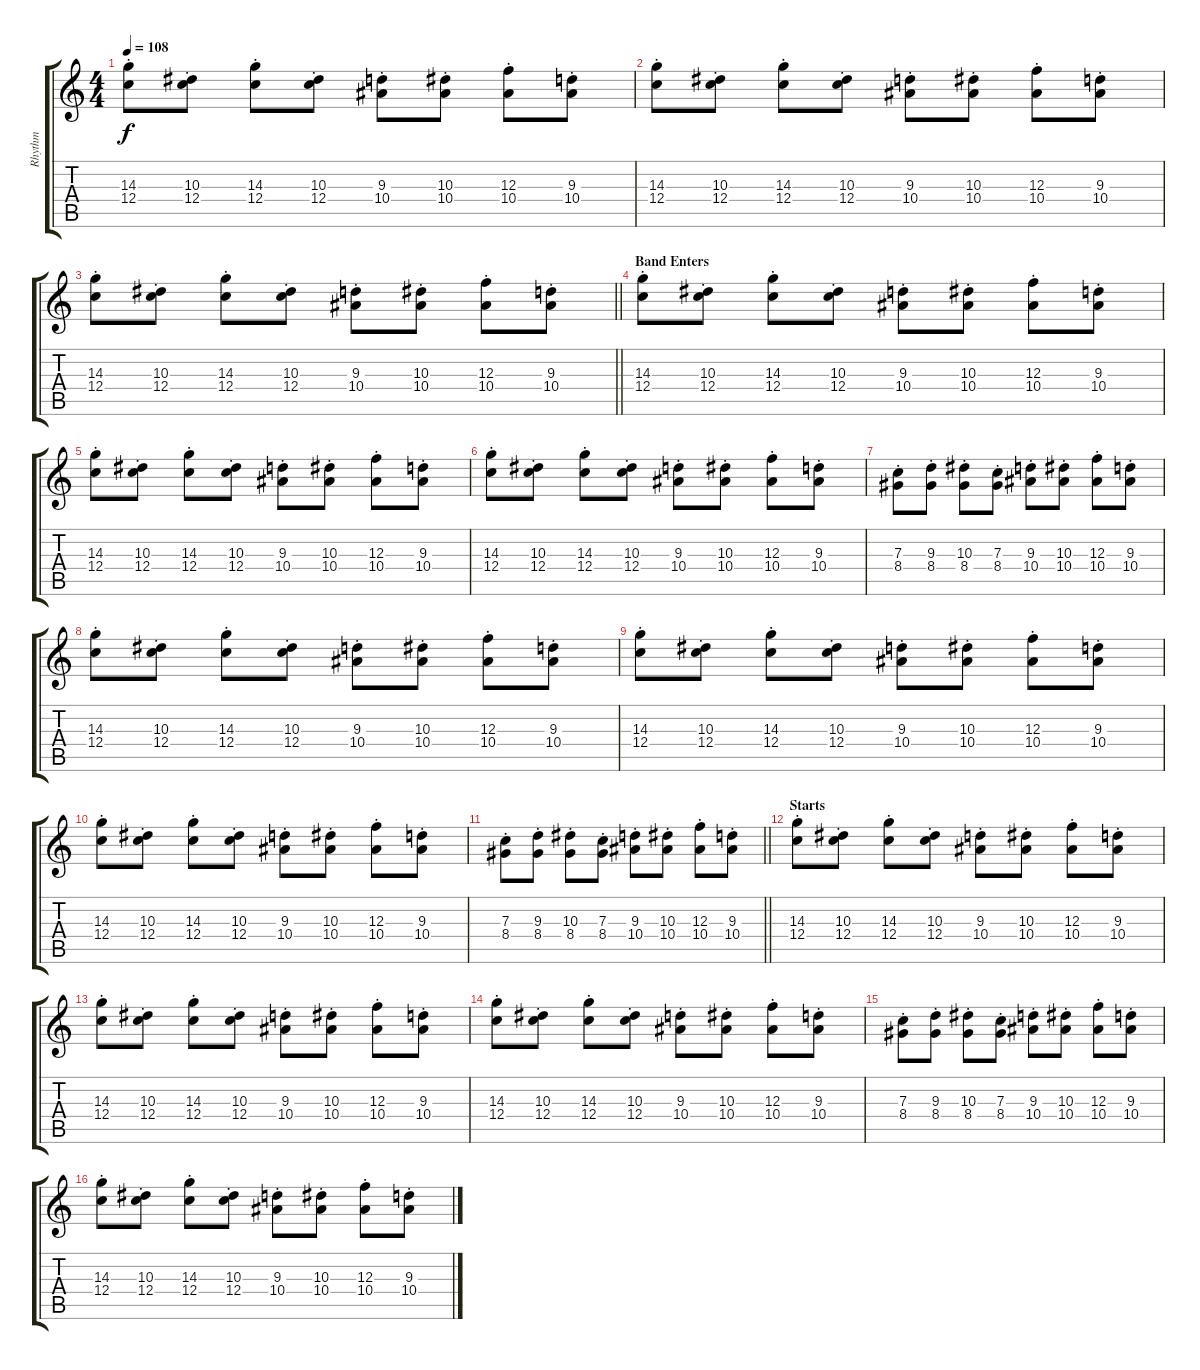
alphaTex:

\track ("Rhythm" "Rhythm") {instrument distortionguitar}
\staff {score tabs}
\tuning (D4 A3 F3 C3 G2 C2) {hide}
\ts (4 4)
\tempo 108
\clef g2
\ks c
(14.3{st} 12.4{st}).8{dy f} (10.3{st} 12.4{st}).8 (14.3{st} 12.4{st}).8 (10.3{st} 12.4{st}).8 (9.3{st} 10.4{st}).8 (10.3{st} 10.4{st}).8 (12.3{st} 10.4{st}).8 (9.3{st} 10.4{st}).8 |
(14.3{st} 12.4{st}).8 (10.3{st} 12.4{st}).8 (14.3{st} 12.4{st}).8 (10.3{st} 12.4{st}).8 (9.3{st} 10.4{st}).8 (10.3{st} 10.4{st}).8 (12.3{st} 10.4{st}).8 (9.3{st} 10.4{st}).8 |
\barLineRight lightlight
(14.3{st} 12.4{st}).8 (10.3{st} 12.4{st}).8 (14.3{st} 12.4{st}).8 (10.3{st} 12.4{st}).8 (9.3{st} 10.4{st}).8 (10.3{st} 10.4{st}).8 (12.3{st} 10.4{st}).8 (9.3{st} 10.4{st}).8 |
\section ("" "Band Enters")
(14.3{st} 12.4{st}).8 (10.3{st} 12.4{st}).8 (14.3{st} 12.4{st}).8 (10.3{st} 12.4{st}).8 (9.3{st} 10.4{st}).8 (10.3{st} 10.4{st}).8 (12.3{st} 10.4{st}).8 (9.3{st} 10.4{st}).8 |
(14.3{st} 12.4{st}).8 (10.3{st} 12.4{st}).8 (14.3{st} 12.4{st}).8 (10.3{st} 12.4{st}).8 (9.3{st} 10.4{st}).8 (10.3{st} 10.4{st}).8 (12.3{st} 10.4{st}).8 (9.3{st} 10.4{st}).8 |
(14.3{st} 12.4{st}).8 (10.3{st} 12.4{st}).8 (14.3{st} 12.4{st}).8 (10.3{st} 12.4{st}).8 (9.3{st} 10.4{st}).8 (10.3{st} 10.4{st}).8 (12.3{st} 10.4{st}).8 (9.3{st} 10.4{st}).8 |
(7.3{st} 8.4{st}).8 (9.3{st} 8.4{st}).8 (10.3{st} 8.4{st}).8 (7.3{st} 8.4{st}).8 (9.3{st} 10.4{st}).8 (10.3{st} 10.4{st}).8 (12.3{st} 10.4{st}).8 (9.3{st} 10.4{st}).8 |
(14.3{st} 12.4{st}).8 (10.3{st} 12.4{st}).8 (14.3{st} 12.4{st}).8 (10.3{st} 12.4{st}).8 (9.3{st} 10.4{st}).8 (10.3{st} 10.4{st}).8 (12.3{st} 10.4{st}).8 (9.3{st} 10.4{st}).8 |
(14.3{st} 12.4{st}).8 (10.3{st} 12.4{st}).8 (14.3{st} 12.4{st}).8 (10.3{st} 12.4{st}).8 (9.3{st} 10.4{st}).8 (10.3{st} 10.4{st}).8 (12.3{st} 10.4{st}).8 (9.3{st} 10.4{st}).8 |
(14.3{st} 12.4{st}).8 (10.3{st} 12.4{st}).8 (14.3{st} 12.4{st}).8 (10.3{st} 12.4{st}).8 (9.3{st} 10.4{st}).8 (10.3{st} 10.4{st}).8 (12.3{st} 10.4{st}).8 (9.3{st} 10.4{st}).8 |
\barLineRight lightlight
(7.3{st} 8.4{st}).8 (9.3{st} 8.4{st}).8 (10.3{st} 8.4{st}).8 (7.3{st} 8.4{st}).8 (9.3{st} 10.4{st}).8 (10.3{st} 10.4{st}).8 (12.3{st} 10.4{st}).8 (9.3{st} 10.4{st}).8 |
\section ("" "Starts")
(14.3{st} 12.4{st}).8 (10.3{st} 12.4{st}).8 (14.3{st} 12.4{st}).8 (10.3{st} 12.4{st}).8 (9.3{st} 10.4{st}).8 (10.3{st} 10.4{st}).8 (12.3{st} 10.4{st}).8 (9.3{st} 10.4{st}).8 |
(14.3{st} 12.4{st}).8 (10.3{st} 12.4{st}).8 (14.3{st} 12.4{st}).8 (10.3{st} 12.4{st}).8 (9.3{st} 10.4{st}).8 (10.3{st} 10.4{st}).8 (12.3{st} 10.4{st}).8 (9.3{st} 10.4{st}).8 |
(14.3{st} 12.4{st}).8 (10.3{st} 12.4{st}).8 (14.3{st} 12.4{st}).8 (10.3{st} 12.4{st}).8 (9.3{st} 10.4{st}).8 (10.3{st} 10.4{st}).8 (12.3{st} 10.4{st}).8 (9.3{st} 10.4{st}).8 |
(7.3{st} 8.4{st}).8 (9.3{st} 8.4{st}).8 (10.3{st} 8.4{st}).8 (7.3{st} 8.4{st}).8 (9.3{st} 10.4{st}).8 (10.3{st} 10.4{st}).8 (12.3{st} 10.4{st}).8 (9.3{st} 10.4{st}).8 |
(14.3{st} 12.4{st}).8 (10.3{st} 12.4{st}).8 (14.3{st} 12.4{st}).8 (10.3{st} 12.4{st}).8 (9.3{st} 10.4{st}).8 (10.3{st} 10.4{st}).8 (12.3{st} 10.4{st}).8 (9.3{st} 10.4{st}).8
